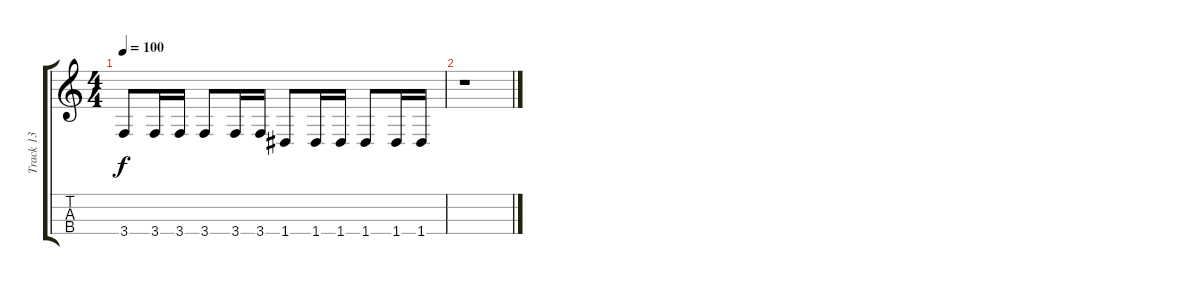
\track ("Track 13" "Track 13") {instrument electricbassfinger}
\staff {score tabs}
\tuning (G2 D2 A1 D2) {hide}
\ts (4 4)
\tempo 100
\clef g2
\ks c
3.4.8{dy f} 3.4.16 3.4.16 3.4.8 3.4.16 3.4.16 1.4.8 1.4.16 1.4.16 1.4.8 1.4.16 1.4.16 |
r.1
